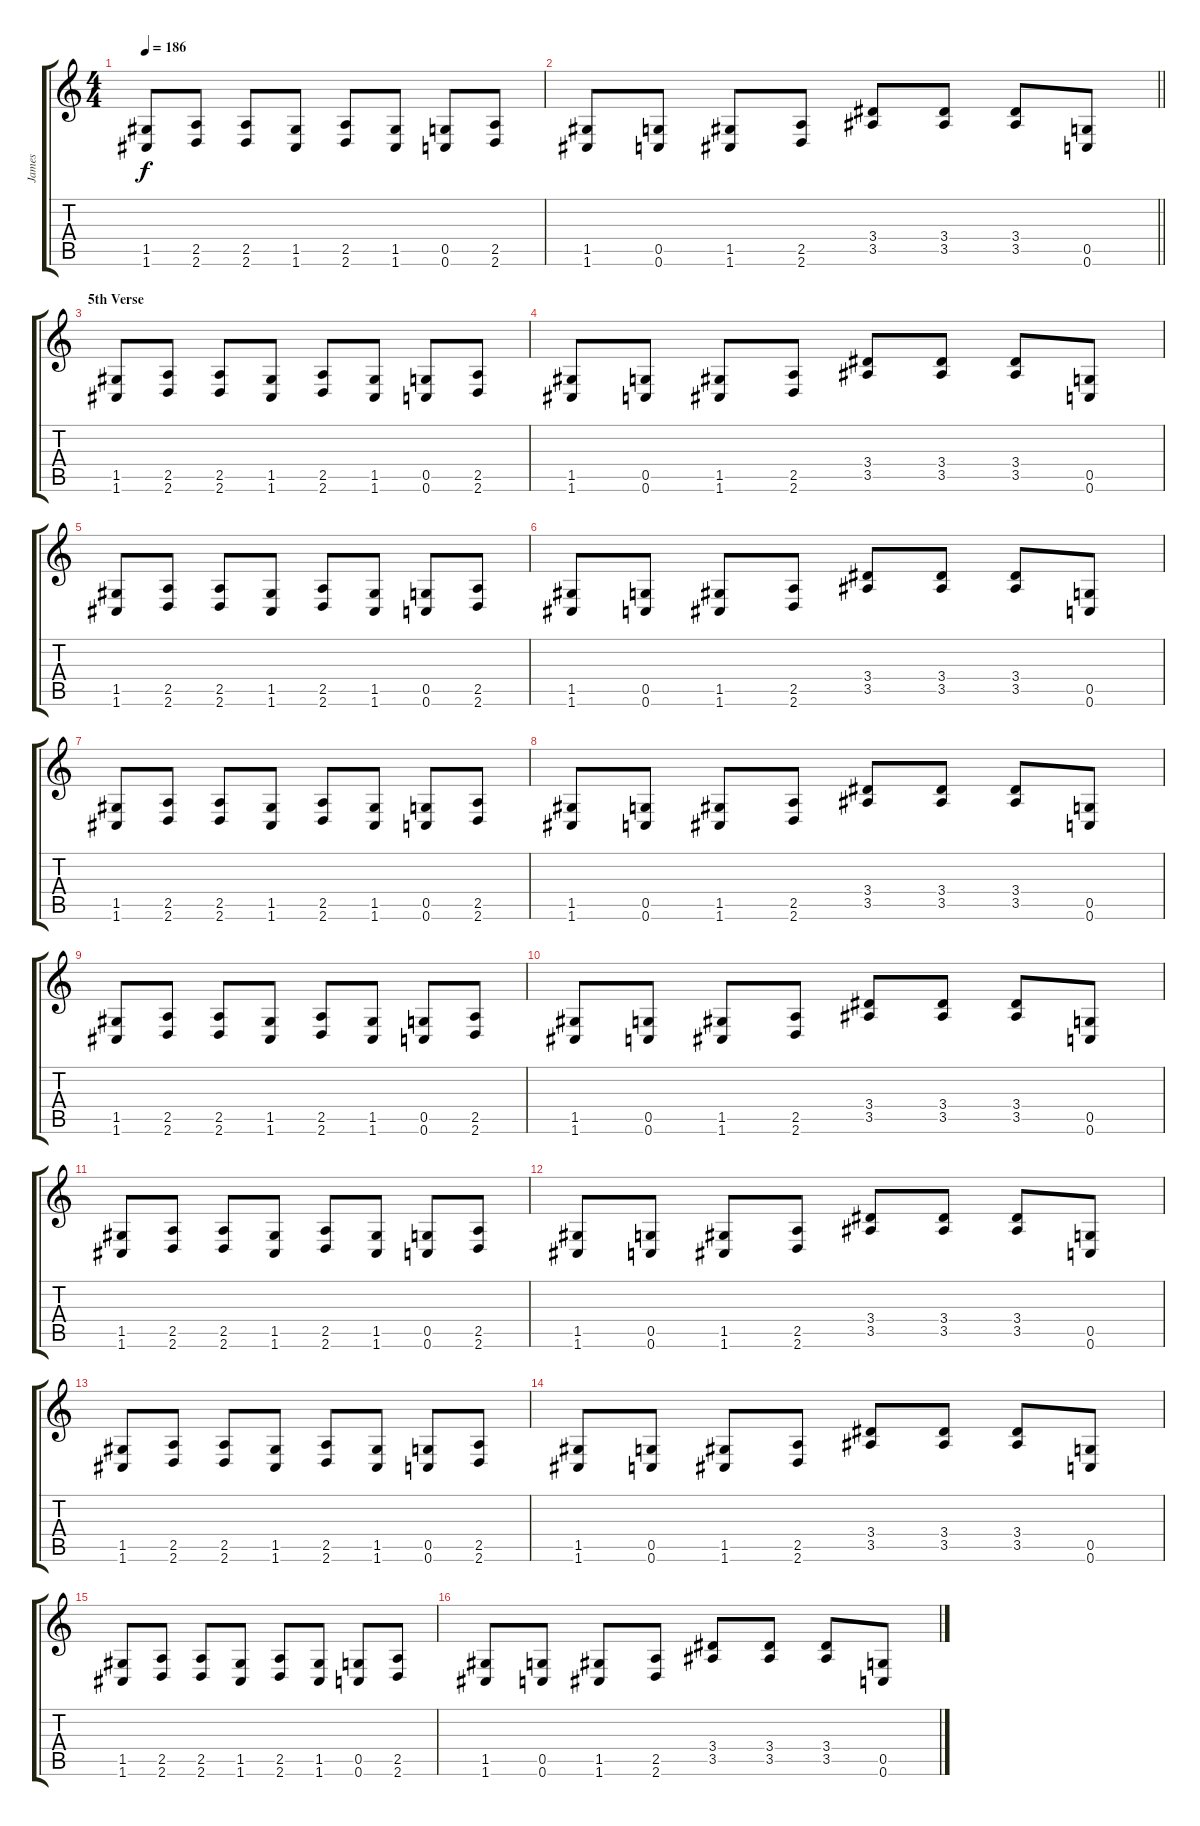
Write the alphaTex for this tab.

\track ("James" "James") {instrument overdrivenguitar}
\staff {score tabs}
\tuning (D4 A3 F3 C3 G2 C2) {hide}
\ts (4 4)
\tempo 186
\clef g2
\ks c
(1.5 1.6).8{dy f} (2.5 2.6).8 (2.5 2.6).8 (1.5 1.6).8 (2.5 2.6).8 (1.5 1.6).8 (0.5 0.6).8 (2.5 2.6).8 |
\barLineRight lightlight
(1.5 1.6).8 (0.5 0.6).8 (1.5 1.6).8 (2.5 2.6).8 (3.4 3.5).8 (3.4 3.5).8 (3.4 3.5).8 (0.5 0.6).8 |
\section ("" "5th Verse")
(1.5 1.6).8 (2.5 2.6).8 (2.5 2.6).8 (1.5 1.6).8 (2.5 2.6).8 (1.5 1.6).8 (0.5 0.6).8 (2.5 2.6).8 |
(1.5 1.6).8 (0.5 0.6).8 (1.5 1.6).8 (2.5 2.6).8 (3.4 3.5).8 (3.4 3.5).8 (3.4 3.5).8 (0.5 0.6).8 |
(1.5 1.6).8 (2.5 2.6).8 (2.5 2.6).8 (1.5 1.6).8 (2.5 2.6).8 (1.5 1.6).8 (0.5 0.6).8 (2.5 2.6).8 |
(1.5 1.6).8 (0.5 0.6).8 (1.5 1.6).8 (2.5 2.6).8 (3.4 3.5).8 (3.4 3.5).8 (3.4 3.5).8 (0.5 0.6).8 |
(1.5 1.6).8 (2.5 2.6).8 (2.5 2.6).8 (1.5 1.6).8 (2.5 2.6).8 (1.5 1.6).8 (0.5 0.6).8 (2.5 2.6).8 |
(1.5 1.6).8 (0.5 0.6).8 (1.5 1.6).8 (2.5 2.6).8 (3.4 3.5).8 (3.4 3.5).8 (3.4 3.5).8 (0.5 0.6).8 |
(1.5 1.6).8 (2.5 2.6).8 (2.5 2.6).8 (1.5 1.6).8 (2.5 2.6).8 (1.5 1.6).8 (0.5 0.6).8 (2.5 2.6).8 |
(1.5 1.6).8 (0.5 0.6).8 (1.5 1.6).8 (2.5 2.6).8 (3.4 3.5).8 (3.4 3.5).8 (3.4 3.5).8 (0.5 0.6).8 |
(1.5 1.6).8 (2.5 2.6).8 (2.5 2.6).8 (1.5 1.6).8 (2.5 2.6).8 (1.5 1.6).8 (0.5 0.6).8 (2.5 2.6).8 |
(1.5 1.6).8 (0.5 0.6).8 (1.5 1.6).8 (2.5 2.6).8 (3.4 3.5).8 (3.4 3.5).8 (3.4 3.5).8 (0.5 0.6).8 |
(1.5 1.6).8 (2.5 2.6).8 (2.5 2.6).8 (1.5 1.6).8 (2.5 2.6).8 (1.5 1.6).8 (0.5 0.6).8 (2.5 2.6).8 |
(1.5 1.6).8 (0.5 0.6).8 (1.5 1.6).8 (2.5 2.6).8 (3.4 3.5).8 (3.4 3.5).8 (3.4 3.5).8 (0.5 0.6).8 |
(1.5 1.6).8 (2.5 2.6).8 (2.5 2.6).8 (1.5 1.6).8 (2.5 2.6).8 (1.5 1.6).8 (0.5 0.6).8 (2.5 2.6).8 |
(1.5 1.6).8 (0.5 0.6).8 (1.5 1.6).8 (2.5 2.6).8 (3.4 3.5).8 (3.4 3.5).8 (3.4 3.5).8 (0.5 0.6).8
